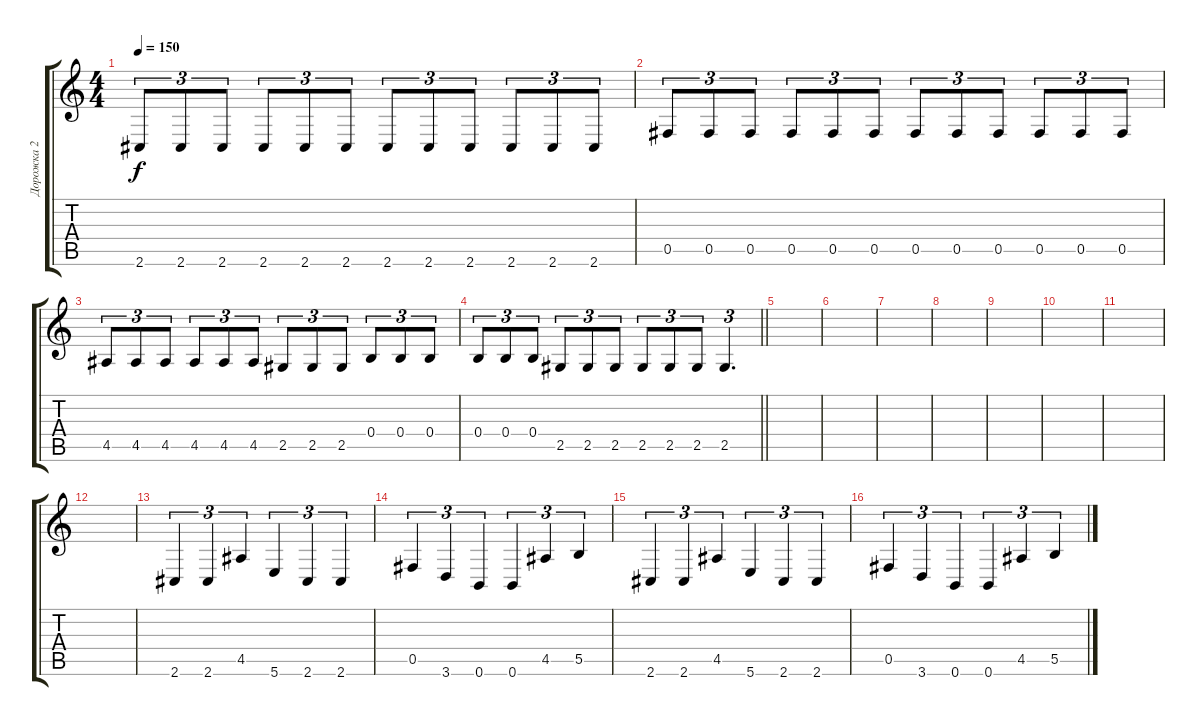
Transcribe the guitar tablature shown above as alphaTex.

\track ("Дорожка 2" "Дорожка 2") {instrument distortionguitar}
\staff {score tabs}
\tuning (Db4 Ab3 E3 B2 Gb2 B1) {hide}
\ts (4 4)
\tempo 150
\clef g2
\ks c
2.6.8{tu (3 2) dy f} 2.6.8{tu (3 2)} 2.6.8{tu (3 2)} 2.6.8{tu (3 2)} 2.6.8{tu (3 2)} 2.6.8{tu (3 2)} 2.6.8{tu (3 2)} 2.6.8{tu (3 2)} 2.6.8{tu (3 2)} 2.6.8{tu (3 2)} 2.6.8{tu (3 2)} 2.6.8{tu (3 2)} |
0.5.8{tu (3 2)} 0.5.8{tu (3 2)} 0.5.8{tu (3 2)} 0.5.8{tu (3 2)} 0.5.8{tu (3 2)} 0.5.8{tu (3 2)} 0.5.8{tu (3 2)} 0.5.8{tu (3 2)} 0.5.8{tu (3 2)} 0.5.8{tu (3 2)} 0.5.8{tu (3 2)} 0.5.8{tu (3 2)} |
4.5.8{tu (3 2)} 4.5.8{tu (3 2)} 4.5.8{tu (3 2)} 4.5.8{tu (3 2)} 4.5.8{tu (3 2)} 4.5.8{tu (3 2)} 2.5.8{tu (3 2)} 2.5.8{tu (3 2)} 2.5.8{tu (3 2)} 0.4.8{tu (3 2)} 0.4.8{tu (3 2)} 0.4.8{tu (3 2)} |
\barLineRight lightlight
0.4.8{tu (3 2)} 0.4.8{tu (3 2)} 0.4.8{tu (3 2)} 2.5.8{tu (3 2)} 2.5.8{tu (3 2)} 2.5.8{tu (3 2)} 2.5.8{tu (3 2)} 2.5.8{tu (3 2)} 2.5.8{tu (3 2)} 2.5.4{d tu (3 2)} |
|
|
|
|
|
|
|
|
2.6.4{tu (3 2)} 2.6.4{tu (3 2)} 4.5.4{tu (3 2)} 5.6.4{tu (3 2)} 2.6.4{tu (3 2)} 2.6.4{tu (3 2)} |
0.5.4{tu (3 2)} 3.6.4{tu (3 2)} 0.6.4{tu (3 2)} 0.6.4{tu (3 2)} 4.5.4{tu (3 2)} 5.5.4{tu (3 2)} |
2.6.4{tu (3 2)} 2.6.4{tu (3 2)} 4.5.4{tu (3 2)} 5.6.4{tu (3 2)} 2.6.4{tu (3 2)} 2.6.4{tu (3 2)} |
0.5.4{tu (3 2)} 3.6.4{tu (3 2)} 0.6.4{tu (3 2)} 0.6.4{tu (3 2)} 4.5.4{tu (3 2)} 5.5.4{tu (3 2)}
